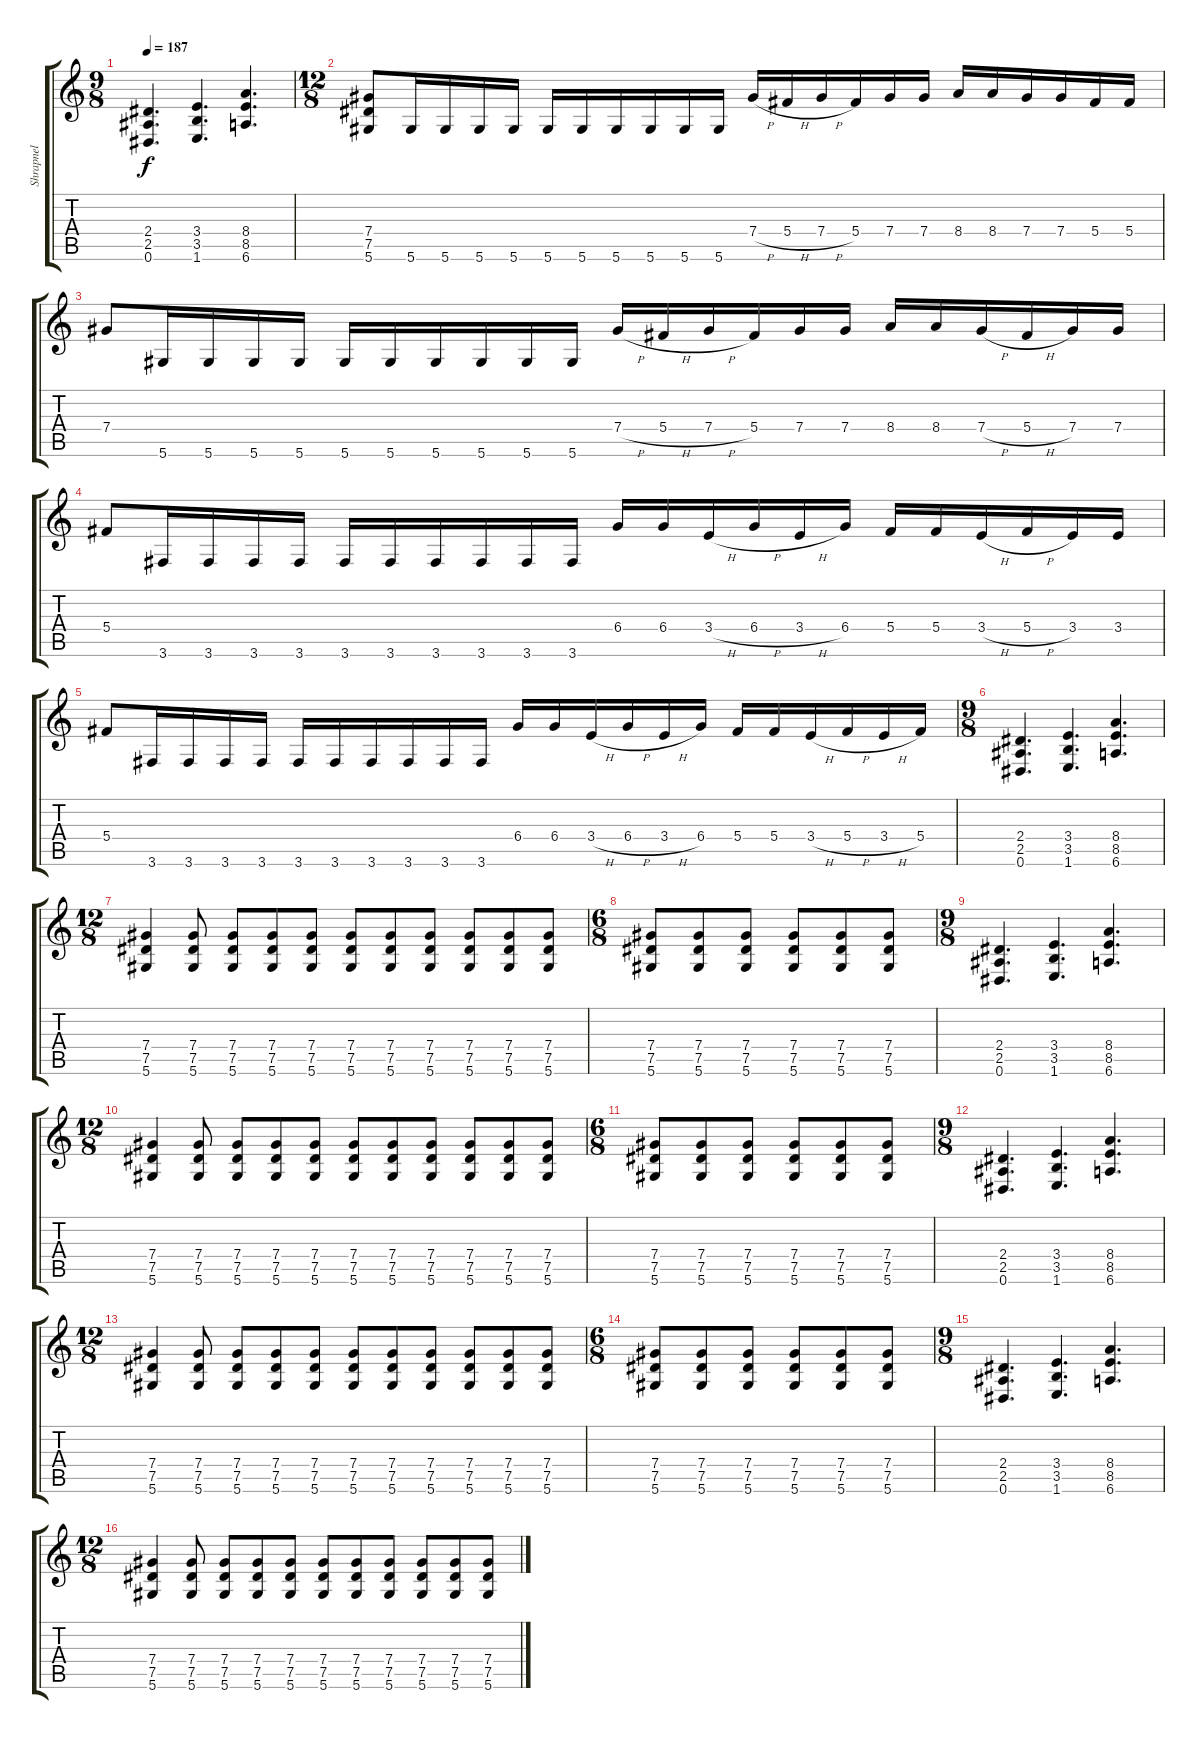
\track ("Shrapnel" "Shrapnel") {instrument distortionguitar}
\staff {score tabs}
\tuning (Eb4 Bb3 Gb3 Db3 Ab2 Eb2) {hide}
\ts (9 8)
\tempo 187
\clef g2
\ks c
(2.4 2.5 0.6).4{d dy f} (3.4 3.5 1.6).4{d} (8.4 8.5 6.6).4{d} |
\ts (12 8)
(7.4 7.5 5.6).8 5.6.16 5.6.16 5.6.16 5.6.16 5.6.16 5.6.16 5.6.16 5.6.16 5.6.16 5.6.16 7.4{h}.16 5.4{h}.16 7.4{h}.16 5.4.16 7.4.16 7.4.16 8.4.16 8.4.16 7.4.16 7.4.16 5.4.16 5.4.16 |
7.4.8 5.6.16 5.6.16 5.6.16 5.6.16 5.6.16 5.6.16 5.6.16 5.6.16 5.6.16 5.6.16 7.4{h}.16 5.4{h}.16 7.4{h}.16 5.4.16 7.4.16 7.4.16 8.4.16 8.4.16 7.4{h}.16 5.4{h}.16 7.4.16 7.4.16 |
5.4.8 3.6.16 3.6.16 3.6.16 3.6.16 3.6.16 3.6.16 3.6.16 3.6.16 3.6.16 3.6.16 6.4.16 6.4.16 3.4{h}.16 6.4{h}.16 3.4{h}.16 6.4.16 5.4.16 5.4.16 3.4{h}.16 5.4{h}.16 3.4.16 3.4.16 |
5.4.8 3.6.16 3.6.16 3.6.16 3.6.16 3.6.16 3.6.16 3.6.16 3.6.16 3.6.16 3.6.16 6.4.16 6.4.16 3.4{h}.16 6.4{h}.16 3.4{h}.16 6.4.16 5.4.16 5.4.16 3.4{h}.16 5.4{h}.16 3.4{h}.16 5.4.16 |
\ts (9 8)
(2.4 2.5 0.6).4{d} (3.4 3.5 1.6).4{d} (8.4 8.5 6.6).4{d} |
\ts (12 8)
(7.4 7.5 5.6).4 (7.4 7.5 5.6).8 (7.4 7.5 5.6).8 (7.4 7.5 5.6).8 (7.4 7.5 5.6).8 (7.4 7.5 5.6).8 (7.4 7.5 5.6).8 (7.4 7.5 5.6).8 (7.4 7.5 5.6).8 (7.4 7.5 5.6).8 (7.4 7.5 5.6).8 |
\ts (6 8)
(7.4 7.5 5.6).8 (7.4 7.5 5.6).8 (7.4 7.5 5.6).8 (7.4 7.5 5.6).8 (7.4 7.5 5.6).8 (7.4 7.5 5.6).8 |
\ts (9 8)
(2.4 2.5 0.6).4{d} (3.4 3.5 1.6).4{d} (8.4 8.5 6.6).4{d} |
\ts (12 8)
(7.4 7.5 5.6).4 (7.4 7.5 5.6).8 (7.4 7.5 5.6).8 (7.4 7.5 5.6).8 (7.4 7.5 5.6).8 (7.4 7.5 5.6).8 (7.4 7.5 5.6).8 (7.4 7.5 5.6).8 (7.4 7.5 5.6).8 (7.4 7.5 5.6).8 (7.4 7.5 5.6).8 |
\ts (6 8)
(7.4 7.5 5.6).8 (7.4 7.5 5.6).8 (7.4 7.5 5.6).8 (7.4 7.5 5.6).8 (7.4 7.5 5.6).8 (7.4 7.5 5.6).8 |
\ts (9 8)
(2.4 2.5 0.6).4{d} (3.4 3.5 1.6).4{d} (8.4 8.5 6.6).4{d} |
\ts (12 8)
(7.4 7.5 5.6).4 (7.4 7.5 5.6).8 (7.4 7.5 5.6).8 (7.4 7.5 5.6).8 (7.4 7.5 5.6).8 (7.4 7.5 5.6).8 (7.4 7.5 5.6).8 (7.4 7.5 5.6).8 (7.4 7.5 5.6).8 (7.4 7.5 5.6).8 (7.4 7.5 5.6).8 |
\ts (6 8)
(7.4 7.5 5.6).8 (7.4 7.5 5.6).8 (7.4 7.5 5.6).8 (7.4 7.5 5.6).8 (7.4 7.5 5.6).8 (7.4 7.5 5.6).8 |
\ts (9 8)
(2.4 2.5 0.6).4{d} (3.4 3.5 1.6).4{d} (8.4 8.5 6.6).4{d} |
\ts (12 8)
(7.4 7.5 5.6).4 (7.4 7.5 5.6).8 (7.4 7.5 5.6).8 (7.4 7.5 5.6).8 (7.4 7.5 5.6).8 (7.4 7.5 5.6).8 (7.4 7.5 5.6).8 (7.4 7.5 5.6).8 (7.4 7.5 5.6).8 (7.4 7.5 5.6).8 (7.4 7.5 5.6).8
